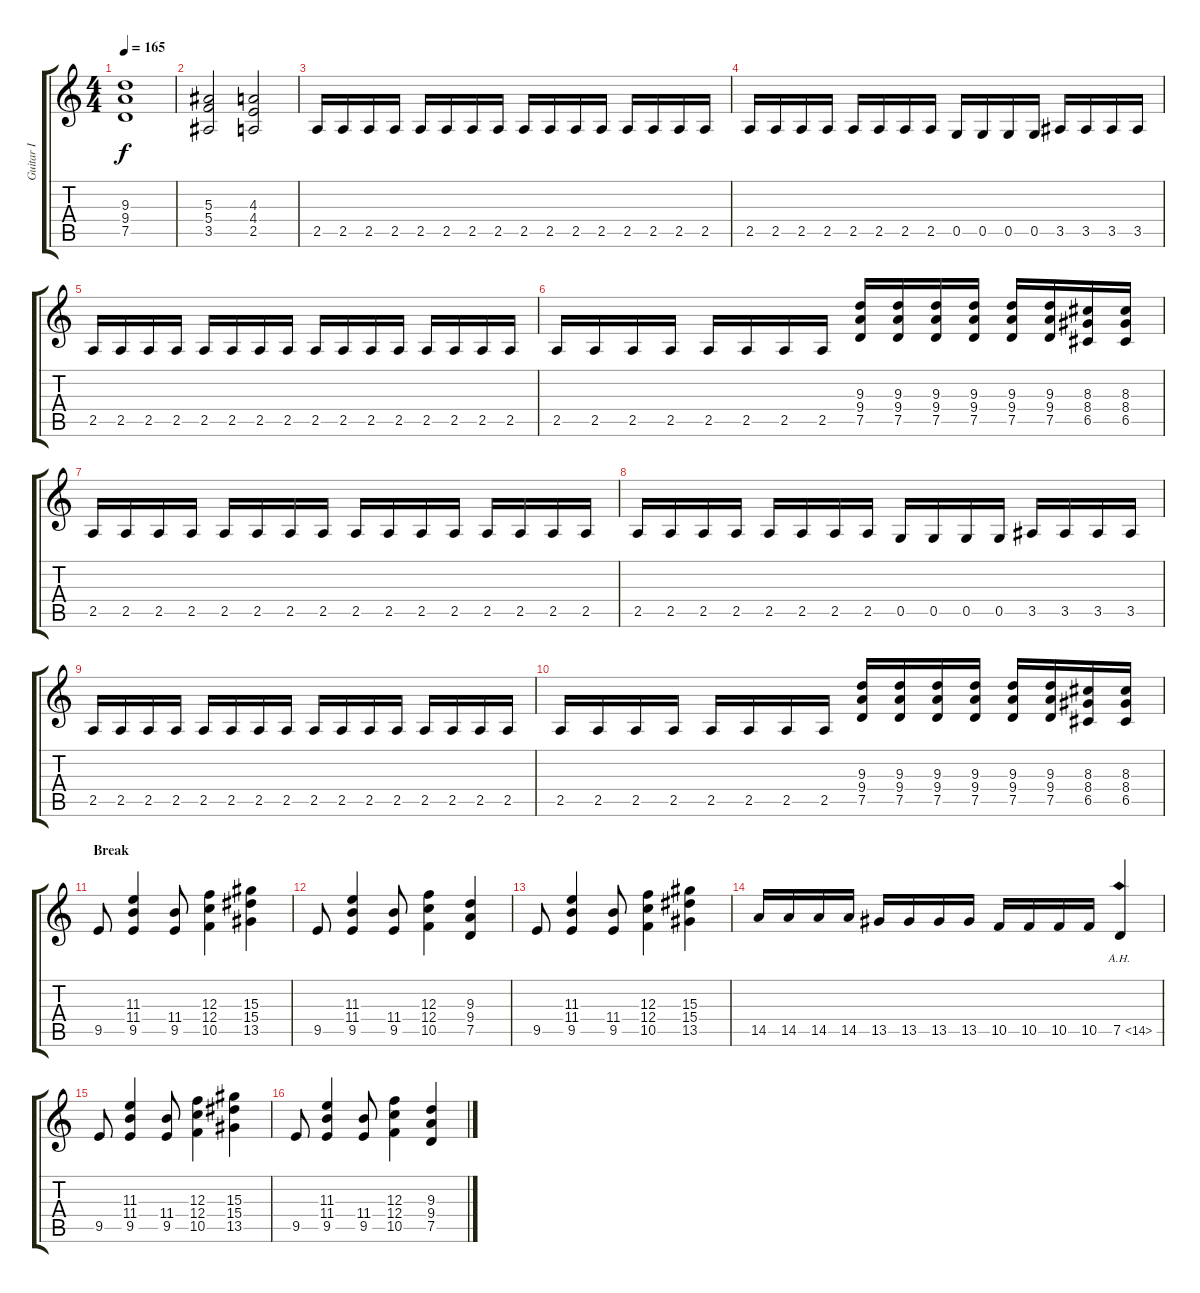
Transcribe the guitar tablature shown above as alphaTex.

\track ("Guitar I" "Guitar I") {instrument distortionguitar}
\staff {score tabs}
\tuning (D4 A3 F3 C3 G2 D2) {hide}
\ts (4 4)
\tempo 165
\clef g2
\ks c
(9.3 9.4 7.5).1{dy f} |
(5.3 5.4 3.5).2 (4.3 4.4 2.5).2 |
2.5.16 2.5.16 2.5.16 2.5.16 2.5.16 2.5.16 2.5.16 2.5.16 2.5.16 2.5.16 2.5.16 2.5.16 2.5.16 2.5.16 2.5.16 2.5.16 |
2.5.16 2.5.16 2.5.16 2.5.16 2.5.16 2.5.16 2.5.16 2.5.16 0.5.16 0.5.16 0.5.16 0.5.16 3.5.16 3.5.16 3.5.16 3.5.16 |
2.5.16 2.5.16 2.5.16 2.5.16 2.5.16 2.5.16 2.5.16 2.5.16 2.5.16 2.5.16 2.5.16 2.5.16 2.5.16 2.5.16 2.5.16 2.5.16 |
2.5.16 2.5.16 2.5.16 2.5.16 2.5.16 2.5.16 2.5.16 2.5.16 (9.3 9.4 7.5).16 (9.3 9.4 7.5).16 (9.3 9.4 7.5).16 (9.3 9.4 7.5).16 (9.3 9.4 7.5).16 (9.3 9.4 7.5).16 (8.3 8.4 6.5).16 (8.3 8.4 6.5).16 |
2.5.16 2.5.16 2.5.16 2.5.16 2.5.16 2.5.16 2.5.16 2.5.16 2.5.16 2.5.16 2.5.16 2.5.16 2.5.16 2.5.16 2.5.16 2.5.16 |
2.5.16 2.5.16 2.5.16 2.5.16 2.5.16 2.5.16 2.5.16 2.5.16 0.5.16 0.5.16 0.5.16 0.5.16 3.5.16 3.5.16 3.5.16 3.5.16 |
2.5.16 2.5.16 2.5.16 2.5.16 2.5.16 2.5.16 2.5.16 2.5.16 2.5.16 2.5.16 2.5.16 2.5.16 2.5.16 2.5.16 2.5.16 2.5.16 |
2.5.16 2.5.16 2.5.16 2.5.16 2.5.16 2.5.16 2.5.16 2.5.16 (9.3 9.4 7.5).16 (9.3 9.4 7.5).16 (9.3 9.4 7.5).16 (9.3 9.4 7.5).16 (9.3 9.4 7.5).16 (9.3 9.4 7.5).16 (8.3 8.4 6.5).16 (8.3 8.4 6.5).16 |
\section ("" "Break")
9.5.8 (11.3 11.4 9.5).4 (11.4 9.5).8 (12.3 12.4 10.5).4 (15.3 15.4 13.5).4 |
9.5.8 (11.3 11.4 9.5).4 (11.4 9.5).8 (12.3 12.4 10.5).4 (9.3 9.4 7.5).4 |
9.5.8 (11.3 11.4 9.5).4 (11.4 9.5).8 (12.3 12.4 10.5).4 (15.3 15.4 13.5).4 |
14.5.16 14.5.16 14.5.16 14.5.16 13.5.16 13.5.16 13.5.16 13.5.16 10.5.16 10.5.16 10.5.16 10.5.16 7.5{ah 7}.4 |
9.5.8 (11.3 11.4 9.5).4 (11.4 9.5).8 (12.3 12.4 10.5).4 (15.3 15.4 13.5).4 |
9.5.8 (11.3 11.4 9.5).4 (11.4 9.5).8 (12.3 12.4 10.5).4 (9.3 9.4 7.5).4
